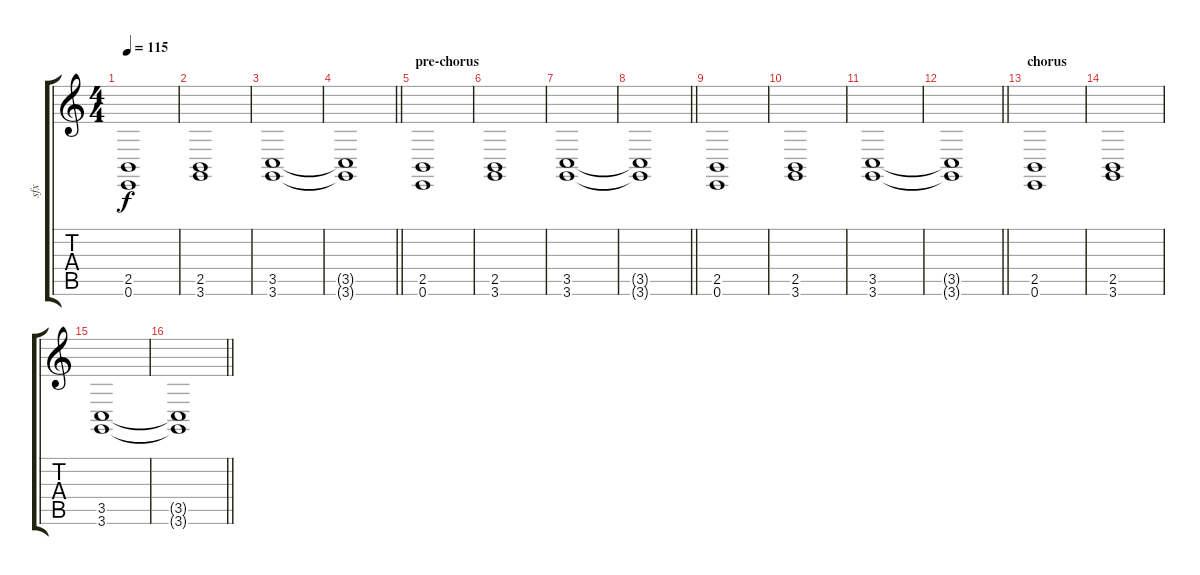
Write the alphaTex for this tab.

\track ("sfx" "sfx") {instrument synthstrings1}
\staff {score tabs}
\tuning (E4 B3 G3 D3 A2 E2) {hide}
\ts (4 4)
\tempo 115
\clef g2
\ks c
(2.5 0.6).1{dy f} |
(2.5 3.6).1 |
(3.5 3.6).1 |
\barLineRight lightlight
(3.5{t} 3.6{t}).1 |
\section ("" "pre-chorus")
(2.5 0.6).1 |
(2.5 3.6).1 |
(3.5 3.6).1 |
\barLineRight lightlight
(3.5{t} 3.6{t}).1 |
(2.5 0.6).1 |
(2.5 3.6).1 |
(3.5 3.6).1 |
\barLineRight lightlight
(3.5{t} 3.6{t}).1 |
\section ("" "chorus")
(2.5 0.6).1{volume 11} |
(2.5 3.6).1 |
(3.5 3.6).1 |
\barLineRight lightlight
(3.5{t} 3.6{t}).1
